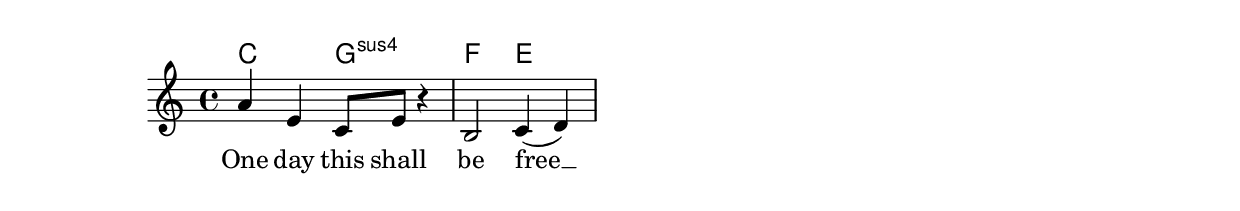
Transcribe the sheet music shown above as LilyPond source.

%% Do not edit this file; it is automatically
%% generated from LSR http://lsr.dsi.unimi.it
%% This file is in the public domain.
\version "2.13.10"

\header {
  lsrtags = "chords"

%% Translation of GIT committish: 4385ed4cc738e164a95798862580b4b86703356f
  texidoces = "
Al juntar nombres de acorde en cifrado americano, melodía y letra,
obtenemos una hoja guía de acordes o «lead sheet»:

"
  doctitlees = "Hoja guía de acordes o «lead sheet» sencilla"

%% Translation of GIT committish: d96023d8792c8af202c7cb8508010c0d3648899d
 texidocde = "
Ein Liedblatt besteht aus Akkordbezeichnungen, einer Melodie und dem Liedtext:

"
  doctitlede = "Ein einfaches Liedblatt"
%% Translation of GIT committish: 54687441dde2fe248e20989bd265a274583413a8
  texidocfr = "
Assembler des noms d'accords, une mélodie et des paroles permet
d'obtenir la  partition d'un chanson :

"
  doctitlefr = "Chanson simple"

  texidoc = "
When put together, chord names, a melody, and lyrics form a lead sheet:

"
  doctitle = "Simple lead sheet"
} % begin verbatim

<<
  \chords { c2 g:sus4 f e }
  \relative c'' {
    a4 e c8 e r4
    b2 c4( d)
  }
  \addlyrics { One day this shall be free __ }
>>

